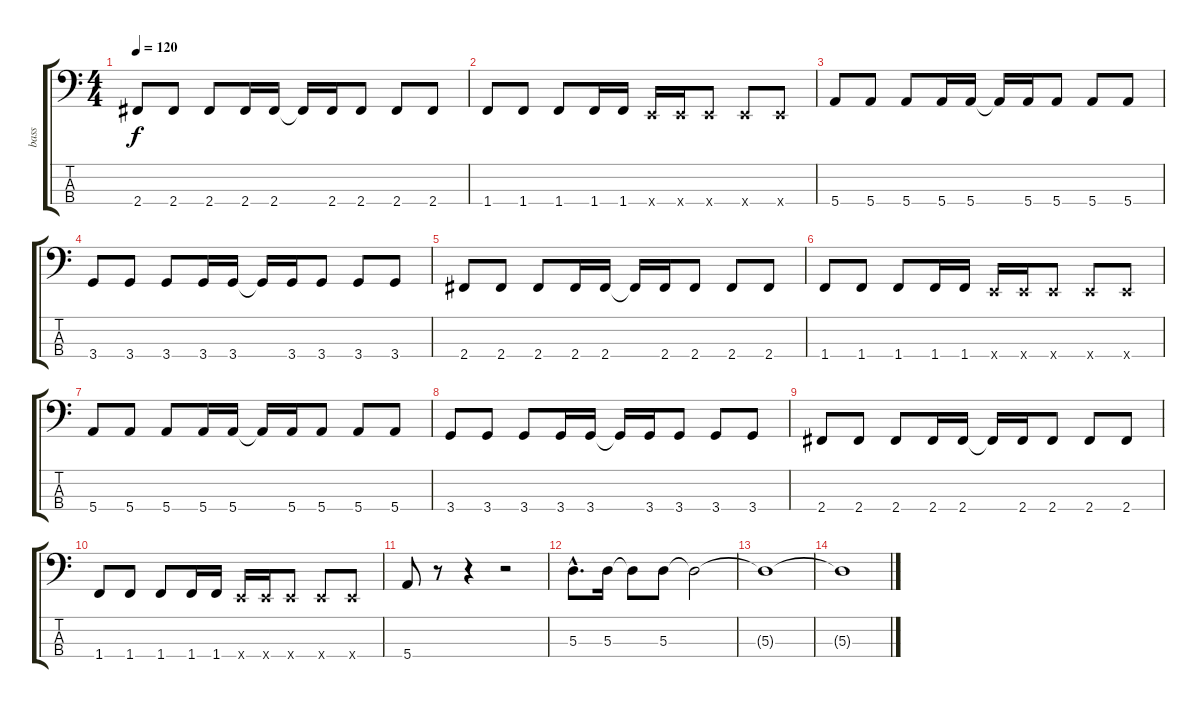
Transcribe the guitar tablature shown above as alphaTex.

\track ("bass" "bass") {instrument electricbasspick}
\staff {score tabs}
\tuning (G2 D2 A1 E1) {hide}
\ts (4 4)
\tempo 120
\clef f4
\ks c
2.4.8{dy f} 2.4.8 2.4.8 2.4.16 2.4.16 2.4{t}.16 2.4.16 2.4.8 2.4.8 2.4.8 |
1.4.8 1.4.8 1.4.8 1.4.16 1.4.16 0.4{x}.16 0.4{x}.16 0.4{x}.8 0.4{x}.8 0.4{x}.8 |
5.4.8 5.4.8 5.4.8 5.4.16 5.4.16 5.4{t}.16 5.4.16 5.4.8 5.4.8 5.4.8 |
3.4.8 3.4.8 3.4.8 3.4.16 3.4.16 3.4{t}.16 3.4.16 3.4.8 3.4.8 3.4.8 |
2.4.8 2.4.8 2.4.8 2.4.16 2.4.16 2.4{t}.16 2.4.16 2.4.8 2.4.8 2.4.8 |
1.4.8 1.4.8 1.4.8 1.4.16 1.4.16 0.4{x}.16 0.4{x}.16 0.4{x}.8 0.4{x}.8 0.4{x}.8 |
5.4.8 5.4.8 5.4.8 5.4.16 5.4.16 5.4{t}.16 5.4.16 5.4.8 5.4.8 5.4.8 |
3.4.8 3.4.8 3.4.8 3.4.16 3.4.16 3.4{t}.16 3.4.16 3.4.8 3.4.8 3.4.8 |
2.4.8 2.4.8 2.4.8 2.4.16 2.4.16 2.4{t}.16 2.4.16 2.4.8 2.4.8 2.4.8 |
1.4.8 1.4.8 1.4.8 1.4.16 1.4.16 0.4{x}.16 0.4{x}.16 0.4{x}.8 0.4{x}.8 0.4{x}.8 |
5.4.8 r.8 r.4 r.2 |
5.3{hac}.8{d} 5.3.16 5.3{t}.8 5.3.8 5.3{t}.2 |
5.3{t}.1 |
5.3{t}.1
